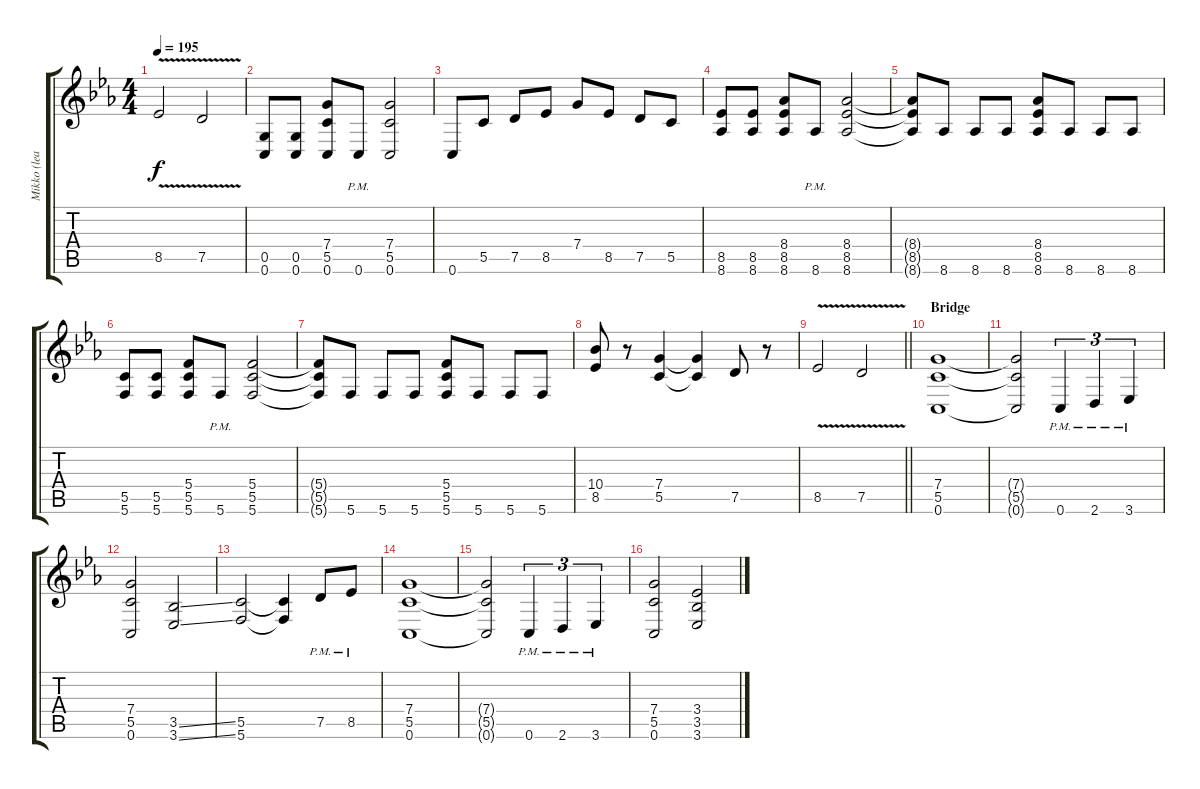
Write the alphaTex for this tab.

\track ("Mikko (lead)" "Mikko (lea") {instrument distortionguitar}
\staff {score tabs}
\tuning (D4 A3 F3 C3 G2 C2) {hide}
\ts (4 4)
\tempo 195
\clef g2
\ks cminor
8.5{v}.2{dy f} 7.5{v}.2 |
(0.5 0.6).8 (0.5 0.6).8 (7.4 5.5 0.6).8 0.6{pm}.8 (7.4 5.5 0.6).2 |
0.6.8{instrument overdrivenguitar} 5.5.8 7.5.8 8.5.8 7.4.8 8.5.8 7.5.8 5.5.8 |
(8.5 8.6).8{balance 14 instrument distortionguitar} (8.5 8.6).8 (8.4 8.5 8.6).8 8.6{pm}.8 (8.4 8.5 8.6).2 |
(8.4{t} 8.5{t} 8.6{t}).8 8.6.8 8.6.8 8.6.8 (8.4 8.5 8.6).8 8.6.8 8.6.8 8.6.8 |
(5.5 5.6).8 (5.5 5.6).8 (5.4 5.5 5.6).8 5.6{pm}.8 (5.4 5.5 5.6).2 |
(5.4{t} 5.5{t} 5.6{t}).8 5.6.8 5.6.8 5.6.8 (5.4 5.5 5.6).8 5.6.8 5.6.8 5.6.8 |
(10.4 8.5).8 r.8 (7.4 5.5).4 (7.4{t} 5.5{t}).4 7.5.8 r.8 |
\barLineRight lightlight
8.5{v}.2 7.5{v}.2 |
\section ("" "Bridge")
(7.4 5.5 0.6).1 |
(7.4{t} 5.5{t} 0.6{t}).2 0.6{pm}.4{tu (3 2)} 2.6{pm}.4{tu (3 2)} 3.6{pm}.4{tu (3 2)} |
(7.4 5.5 0.6).2 (3.5{ss} 3.6{ss}).2 |
(5.5 5.6).2 (5.5{t} 5.6{t}).4 7.5{pm}.8 8.5{pm}.8 |
(7.4 5.5 0.6).1 |
(7.4{t} 5.5{t} 0.6{t}).2 0.6{pm}.4{tu (3 2)} 2.6{pm}.4{tu (3 2)} 3.6{pm}.4{tu (3 2)} |
(7.4 5.5 0.6).2 (3.4 3.5 3.6).2
